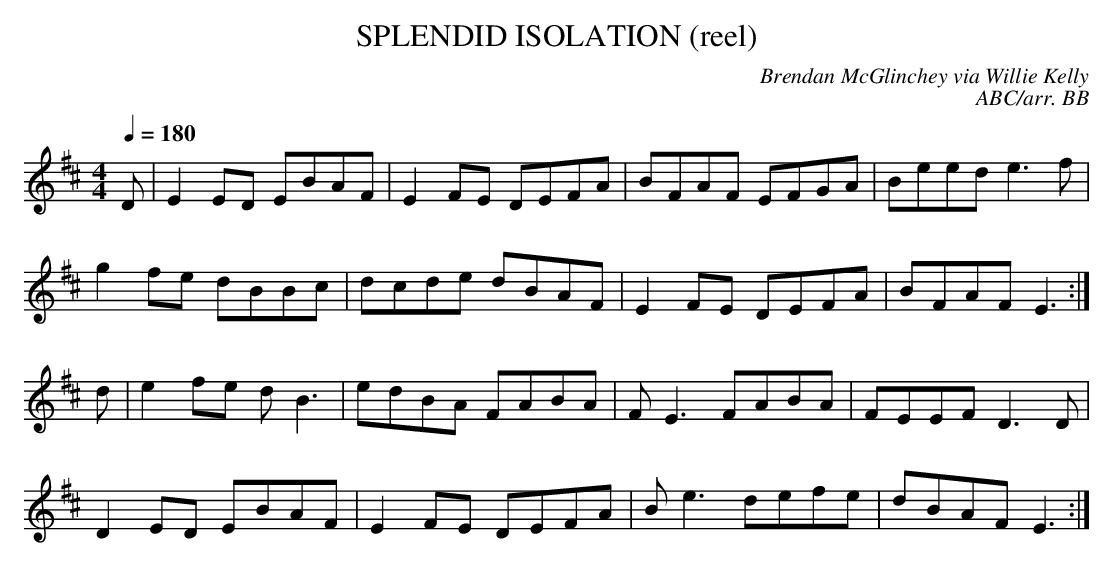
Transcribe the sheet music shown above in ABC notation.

X:1
T:SPLENDID ISOLATION (reel)
C:Brendan McGlinchey via Willie Kelly
C:ABC/arr. BB
M:4/4
L:1/8
Q:1/4=180
K:Edor % transposed from Gm
D|E2 ED EBAF|E2 FE DEFA|BFAF EFGA|Beed e3f|
g2 fe dBBc|dcde dBAF|E2 FE DEFA|BFAF E3:|
d|e2 fe d B3|edBA FABA|F E3 FABA|FEEF D3 D|
D2 ED EBAF|E2 FE DEFA|B e3 defe|dBAF E3:|
